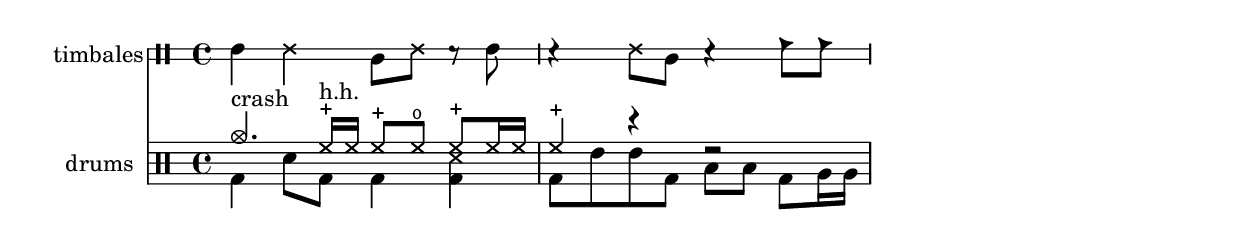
%% http://lsr.di.unimi.it/LSR/Item?id=243
%% see also http://lilypond.org/doc/v2.18/Documentation/snippets/rhythms#rhythms-adding-drum-parts


drh = \drummode { cymc4.^"crash" hhc16^"h.h." hh hhc8 hho hhc8 hh16 hh hhc4 r4 r2 }
drl = \drummode { bd4 sn8 bd bd4 << bd ss >>  bd8 tommh tommh bd toml toml bd tomfh16 tomfh }
timb = \drummode { timh4 ssh timl8 ssh r timh r4 ssh8 timl r4 cb8 cb }

\score {
  <<
    \new DrumStaff \with {
      drumStyleTable = #timbales-style
      \override StaffSymbol.line-count = #2
      \override BarLine.bar-extent = #'(-1 . 1)
    } <<
      \set Staff.instrumentName = #"timbales"
      \timb
    >>
    \new DrumStaff <<
      \set Staff.instrumentName = #"drums"
      \new DrumVoice { \stemUp \drh }
      \new DrumVoice { \stemDown \drl }
    >>
  >>
  \layout { }
  \midi {
    \tempo 4 = 120
  }
}
